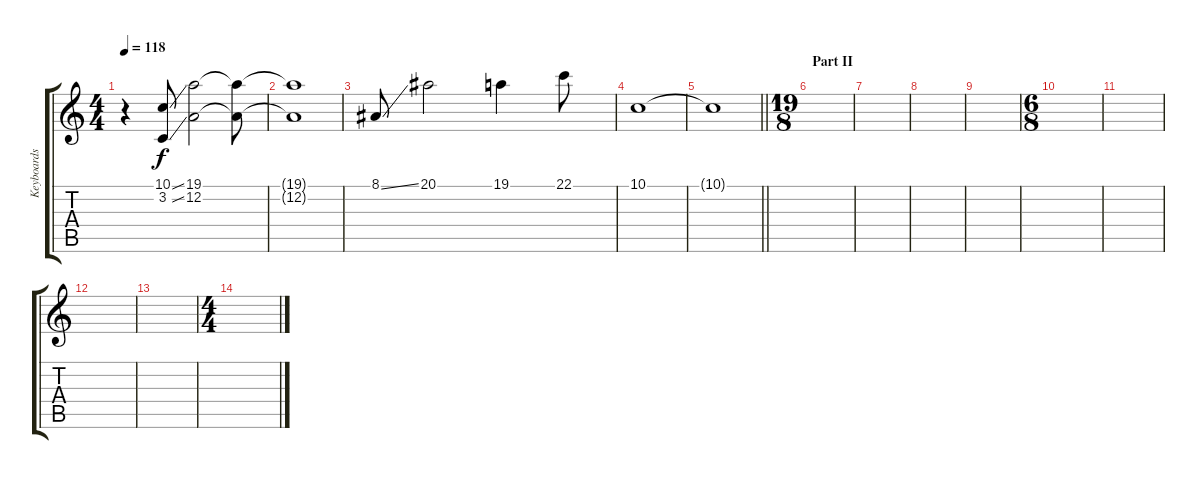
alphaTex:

\track ("Keyboards II" "Keyboards ") {instrument stringensemble2}
\staff {score tabs}
\tuning (D4 A3 F3 C3 G2 C2) {hide}
\ts (4 4)
\tempo 118
\clef g2
\ks c
r.4{dy f} (10.1{ss} 3.2{ss}).8{volume 14 instrument lead1square} (19.1 12.2).2 (19.1{t} 12.2{t}).8 |
(19.1{t} 12.2{t}).1 |
8.1{ss}.8 20.1.2 19.1.4 22.1.8 |
10.1.1{volume 0} |
\barLineRight lightlight
10.1{t}.1 |
\ts (19 8)
\section ("" "Part II")
|
|
|
|
\ts (6 8)
|
|
|
|
\ts (4 4)
